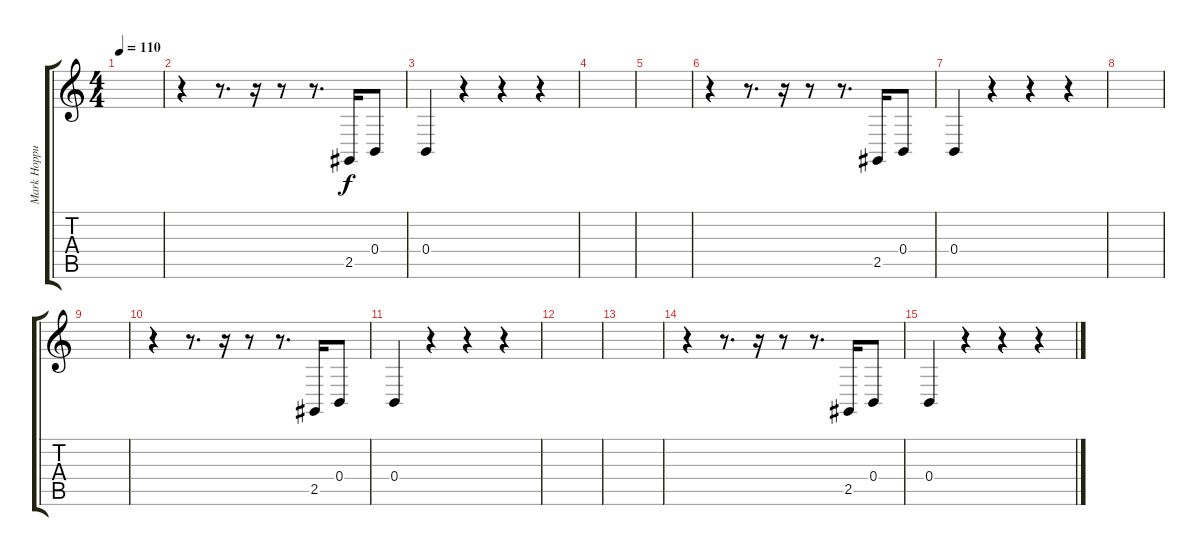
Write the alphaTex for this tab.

\track ("Mark Hoppus Voice (Back and Delay)" "Mark Hoppu") {instrument bassoon}
\staff {score tabs}
\tuning (Db4 Ab3 E3 B2 Gb2 Db2) {hide}
\ts (4 4)
\tempo 110
\clef g2
\ks c
|
r.4 r.8{d} r.16 r.8 r.8{d} 2.5.16 0.4.8 |
0.4.4 r.4 r.4 r.4 |
|
|
r.4 r.8{d} r.16 r.8 r.8{d} 2.5.16 0.4.8 |
0.4.4 r.4 r.4 r.4 |
|
|
r.4 r.8{d} r.16 r.8 r.8{d} 2.5.16 0.4.8 |
0.4.4 r.4 r.4 r.4 |
|
|
r.4 r.8{d} r.16 r.8 r.8{d} 2.5.16 0.4.8 |
0.4.4 r.4 r.4 r.4
